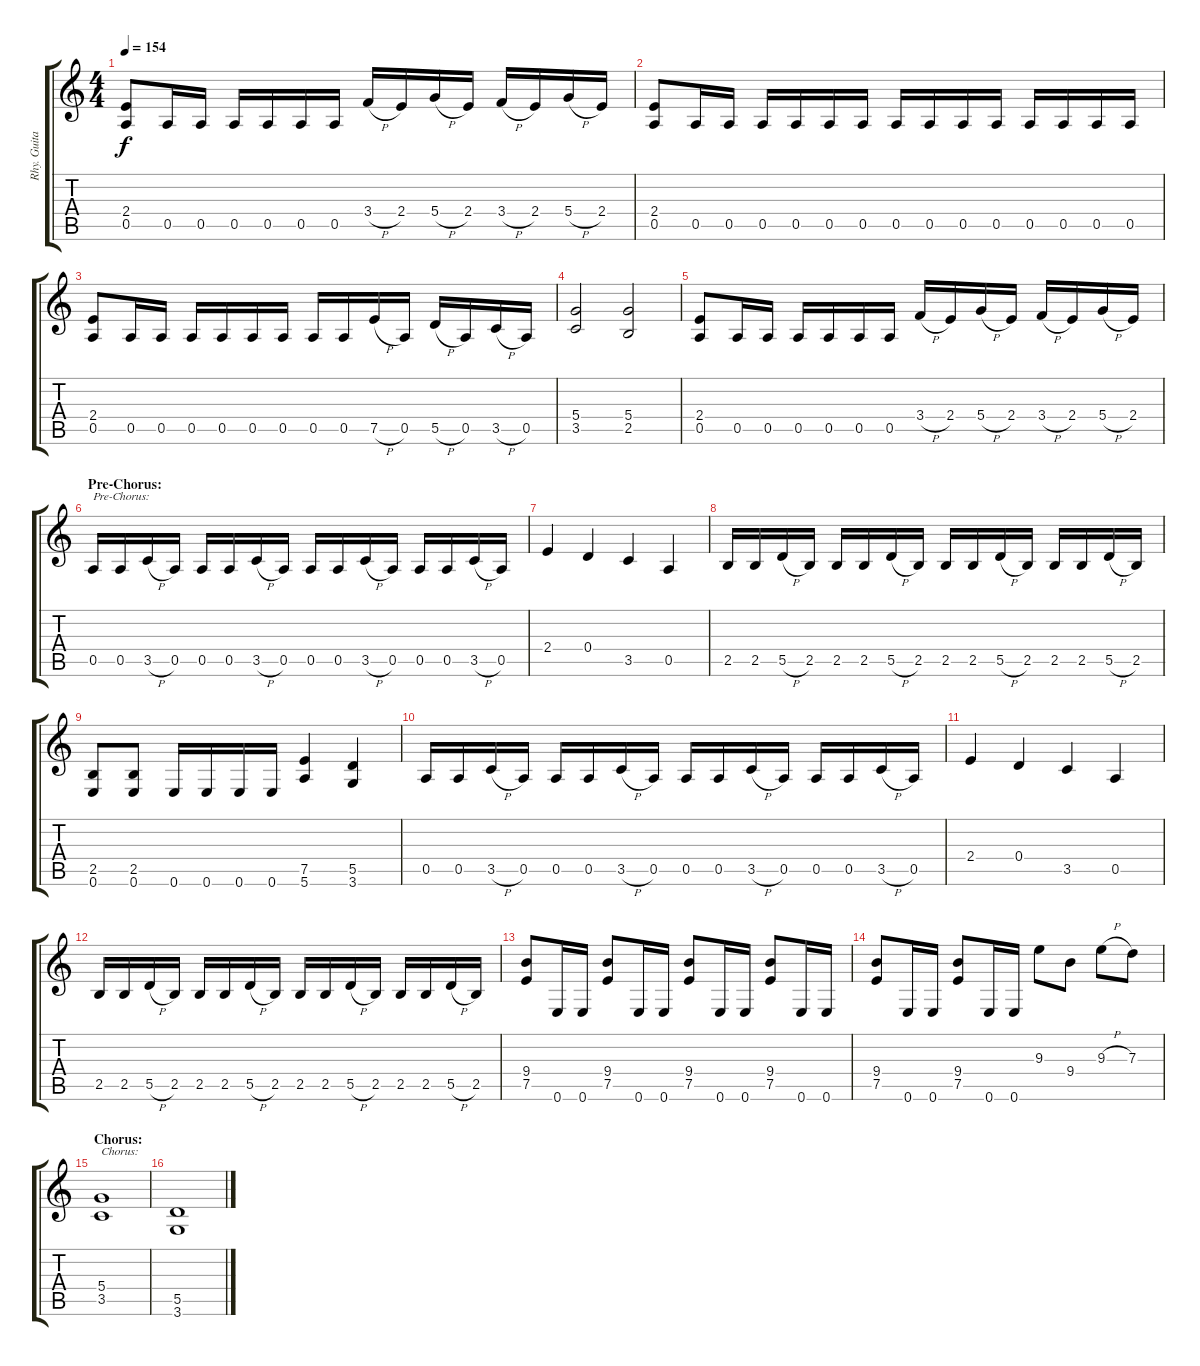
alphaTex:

\track ("Rhy. Guitar 2" "Rhy. Guita") {instrument distortionguitar}
\staff {score tabs}
\tuning (E4 B3 G3 D3 A2 E2) {hide}
\ts (4 4)
\tempo 154
\clef g2
\ks c
(2.4 0.5).8{dy f} 0.5.16 0.5.16 0.5.16 0.5.16 0.5.16 0.5.16 3.4{h}.16 2.4.16 5.4{h}.16 2.4.16 3.4{h}.16 2.4.16 5.4{h}.16 2.4.16 |
(2.4 0.5).8 0.5.16 0.5.16 0.5.16 0.5.16 0.5.16 0.5.16 0.5.16 0.5.16 0.5.16 0.5.16 0.5.16 0.5.16 0.5.16 0.5.16 |
(2.4 0.5).8 0.5.16 0.5.16 0.5.16 0.5.16 0.5.16 0.5.16 0.5.16 0.5.16 7.5{h}.16 0.5.16 5.5{h}.16 0.5.16 3.5{h}.16 0.5.16 |
(5.4 3.5).2 (5.4 2.5).2 |
(2.4 0.5).8 0.5.16 0.5.16 0.5.16 0.5.16 0.5.16 0.5.16 3.4{h}.16 2.4.16 5.4{h}.16 2.4.16 3.4{h}.16 2.4.16 5.4{h}.16 2.4.16 |
\section ("" "Pre-Chorus:")
0.5.16{txt "Pre-Chorus:"} 0.5.16 3.5{h}.16 0.5.16 0.5.16 0.5.16 3.5{h}.16 0.5.16 0.5.16 0.5.16 3.5{h}.16 0.5.16 0.5.16 0.5.16 3.5{h}.16 0.5.16 |
2.4.4 0.4.4 3.5.4 0.5.4 |
2.5.16 2.5.16 5.5{h}.16 2.5.16 2.5.16 2.5.16 5.5{h}.16 2.5.16 2.5.16 2.5.16 5.5{h}.16 2.5.16 2.5.16 2.5.16 5.5{h}.16 2.5.16 |
(2.5 0.6).8 (2.5 0.6).8 0.6.16 0.6.16 0.6.16 0.6.16 (7.5 5.6).4 (5.5 3.6).4 |
0.5.16 0.5.16 3.5{h}.16 0.5.16 0.5.16 0.5.16 3.5{h}.16 0.5.16 0.5.16 0.5.16 3.5{h}.16 0.5.16 0.5.16 0.5.16 3.5{h}.16 0.5.16 |
2.4.4 0.4.4 3.5.4 0.5.4 |
2.5.16 2.5.16 5.5{h}.16 2.5.16 2.5.16 2.5.16 5.5{h}.16 2.5.16 2.5.16 2.5.16 5.5{h}.16 2.5.16 2.5.16 2.5.16 5.5{h}.16 2.5.16 |
(9.4 7.5).8 0.6.16 0.6.16 (9.4 7.5).8 0.6.16 0.6.16 (9.4 7.5).8 0.6.16 0.6.16 (9.4 7.5).8 0.6.16 0.6.16 |
(9.4 7.5).8 0.6.16 0.6.16 (9.4 7.5).8 0.6.16 0.6.16 9.3.8 9.4.8 9.3{h}.8 7.3.8 |
\section ("" "Chorus:")
(5.4 3.5).1{txt "Chorus:"} |
(5.5 3.6).1
